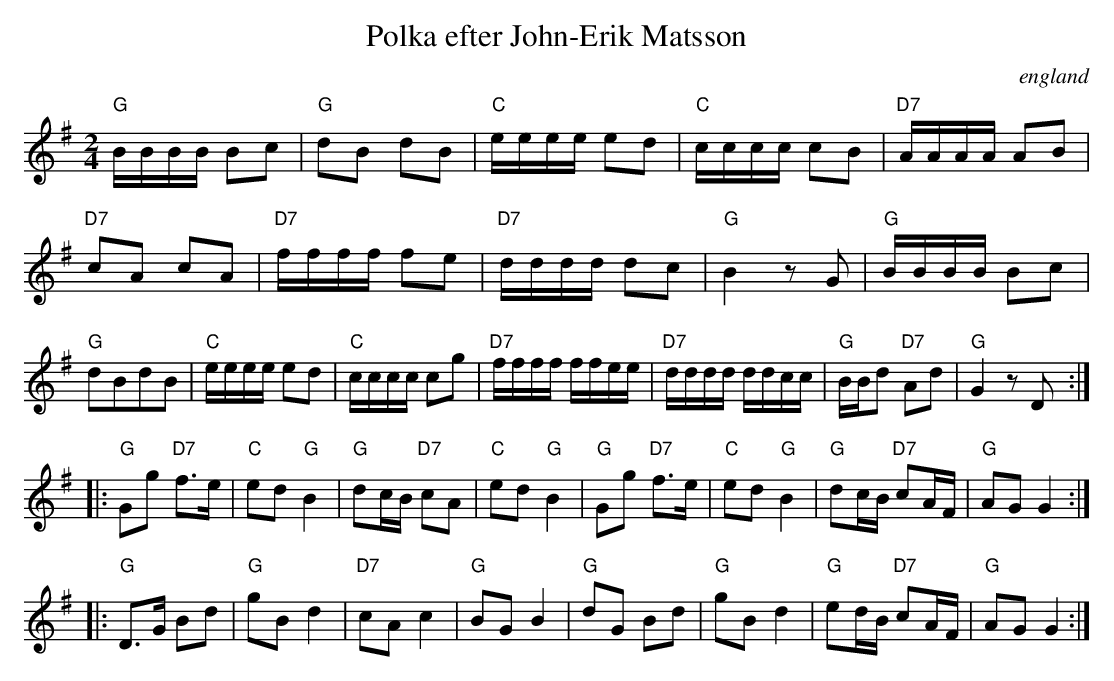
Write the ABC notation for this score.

X:1
T:Polka efter John-Erik Matsson
O:england
M:2/4
L:1/8
K:G
"G"B/B/B/B/ Bc | "G"dB dB |\
"C"e/e/e/e/ ed | "C"c/c/c/c/ cB |\
"D7"A/A/A/A/ AB | "D7"cA cA |\
"D7" f/f/f/f/ fe | "D7"d/d/d/d/ dc |\
"G"B2 z G | "G"B/B/B/B/ Bc|\
"G"dBdB | "C"e/e/e/e/ ed |\
"C"c/c/c/c/ cg | "D7"f/f/f/f/ f/f/e/e/ |\
"D7"d/d/d/d/ d/d/c/c/ | "G"B/B/d "D7"Ad |\
"G"G2 z D::
"G"Gg "D7"f>e | "C"ed "G"B2 |\
"G"dc/B/ "D7"cA | "C"ed "G"B2 |\
"G"Gg "D7"f>e | "C"ed "G"B2 |\
"G"dc/B/ "D7"cA/F/ | "G"AG G2::
"G"D>G Bd | "G"gBd2 |\
"D7"cA c2 | "G"BG B2 |\
"G"dG Bd  | "G"gB d2|\
"G"ed/B/ "D7"cA/F/ | "G"AG G2:|
